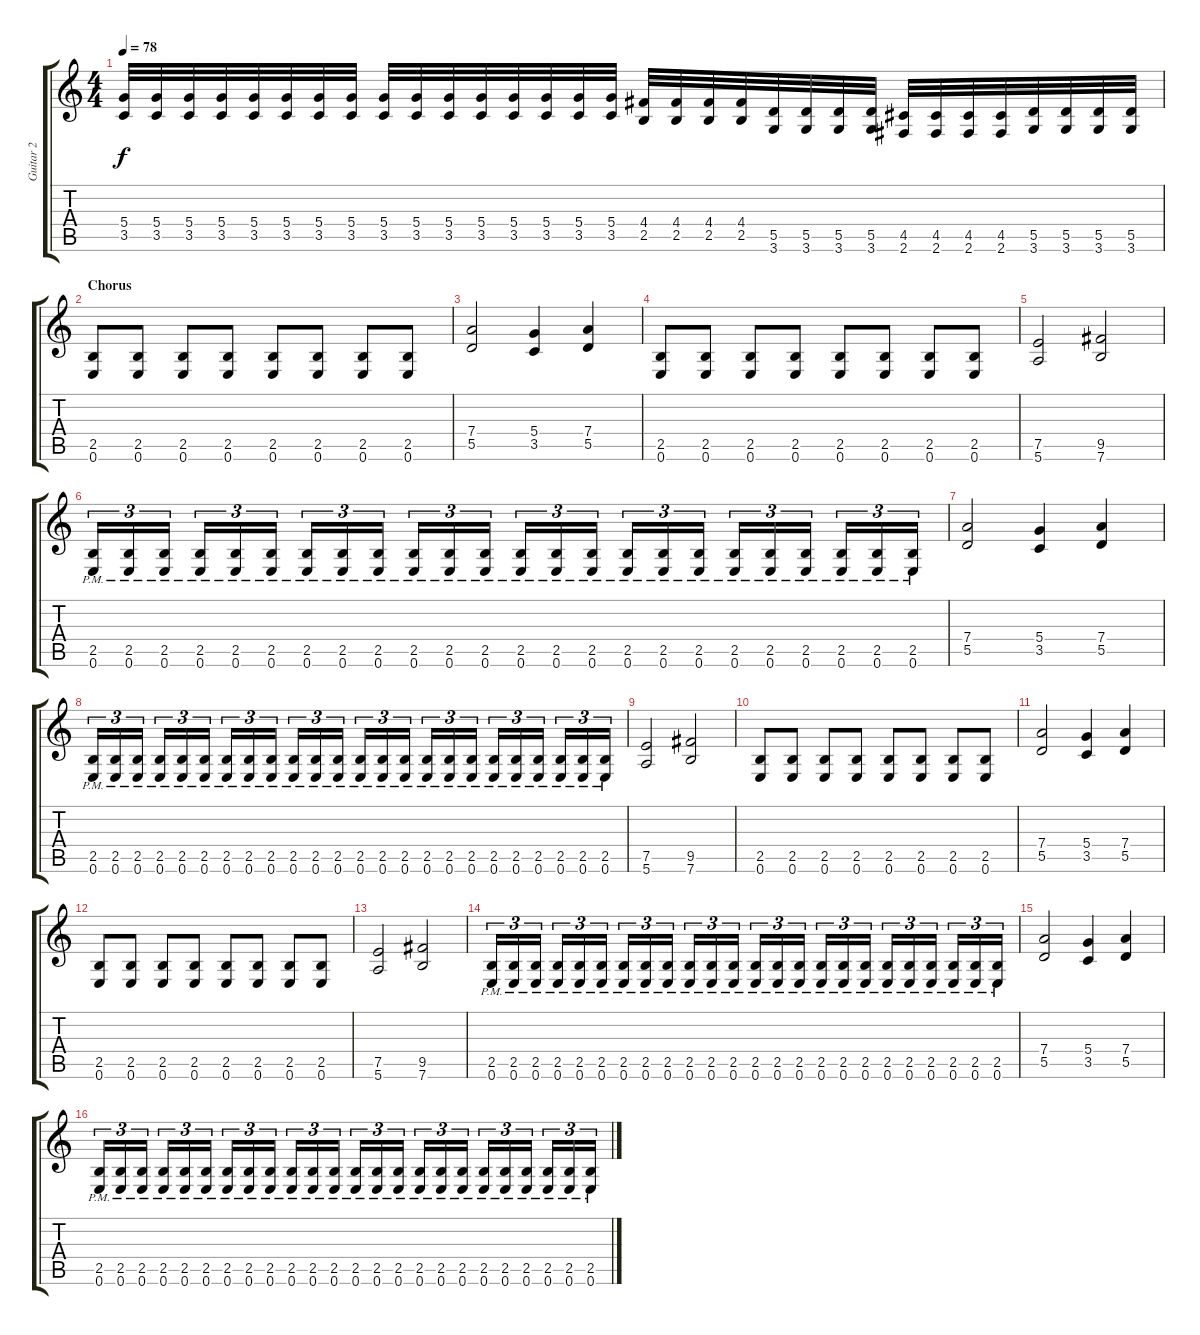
\track ("Guitar 2" "Guitar 2") {instrument distortionguitar}
\staff {score tabs}
\tuning (E4 B3 G3 D3 A2 E2) {hide}
\ts (4 4)
\tempo 78
\clef g2
\ks c
(5.4 3.5).32{dy f} (5.4 3.5).32 (5.4 3.5).32 (5.4 3.5).32 (5.4 3.5).32 (5.4 3.5).32 (5.4 3.5).32 (5.4 3.5).32 (5.4 3.5).32 (5.4 3.5).32 (5.4 3.5).32 (5.4 3.5).32 (5.4 3.5).32 (5.4 3.5).32 (5.4 3.5).32 (5.4 3.5).32 (4.4 2.5).32 (4.4 2.5).32 (4.4 2.5).32 (4.4 2.5).32 (5.5 3.6).32 (5.5 3.6).32 (5.5 3.6).32 (5.5 3.6).32 (4.5 2.6).32 (4.5 2.6).32 (4.5 2.6).32 (4.5 2.6).32 (5.5 3.6).32 (5.5 3.6).32 (5.5 3.6).32 (5.5 3.6).32 |
\section ("" "Chorus")
(2.5 0.6).8 (2.5 0.6).8 (2.5 0.6).8 (2.5 0.6).8 (2.5 0.6).8 (2.5 0.6).8 (2.5 0.6).8 (2.5 0.6).8 |
(7.4 5.5).2 (5.4 3.5).4 (7.4 5.5).4 |
(2.5 0.6).8 (2.5 0.6).8 (2.5 0.6).8 (2.5 0.6).8 (2.5 0.6).8 (2.5 0.6).8 (2.5 0.6).8 (2.5 0.6).8 |
(7.5 5.6).2 (9.5 7.6).2 |
(2.5{pm} 0.6).16{tu (3 2)} (2.5{pm} 0.6).16{tu (3 2)} (2.5{pm} 0.6).16{tu (3 2)} (2.5{pm} 0.6).16{tu (3 2)} (2.5{pm} 0.6).16{tu (3 2)} (2.5{pm} 0.6).16{tu (3 2)} (2.5{pm} 0.6).16{tu (3 2)} (2.5{pm} 0.6).16{tu (3 2)} (2.5{pm} 0.6).16{tu (3 2)} (2.5{pm} 0.6).16{tu (3 2)} (2.5{pm} 0.6).16{tu (3 2)} (2.5{pm} 0.6).16{tu (3 2)} (2.5{pm} 0.6).16{tu (3 2)} (2.5{pm} 0.6).16{tu (3 2)} (2.5{pm} 0.6).16{tu (3 2)} (2.5{pm} 0.6).16{tu (3 2)} (2.5{pm} 0.6).16{tu (3 2)} (2.5{pm} 0.6).16{tu (3 2)} (2.5{pm} 0.6).16{tu (3 2)} (2.5{pm} 0.6).16{tu (3 2)} (2.5{pm} 0.6).16{tu (3 2)} (2.5{pm} 0.6).16{tu (3 2)} (2.5{pm} 0.6).16{tu (3 2)} (2.5{pm} 0.6).16{tu (3 2)} |
(7.4 5.5).2 (5.4 3.5).4 (7.4 5.5).4 |
(2.5{pm} 0.6).16{tu (3 2)} (2.5{pm} 0.6).16{tu (3 2)} (2.5{pm} 0.6).16{tu (3 2)} (2.5{pm} 0.6).16{tu (3 2)} (2.5{pm} 0.6).16{tu (3 2)} (2.5{pm} 0.6).16{tu (3 2)} (2.5{pm} 0.6).16{tu (3 2)} (2.5{pm} 0.6).16{tu (3 2)} (2.5{pm} 0.6).16{tu (3 2)} (2.5{pm} 0.6).16{tu (3 2)} (2.5{pm} 0.6).16{tu (3 2)} (2.5{pm} 0.6).16{tu (3 2)} (2.5{pm} 0.6).16{tu (3 2)} (2.5{pm} 0.6).16{tu (3 2)} (2.5{pm} 0.6).16{tu (3 2)} (2.5{pm} 0.6).16{tu (3 2)} (2.5{pm} 0.6).16{tu (3 2)} (2.5{pm} 0.6).16{tu (3 2)} (2.5{pm} 0.6).16{tu (3 2)} (2.5{pm} 0.6).16{tu (3 2)} (2.5{pm} 0.6).16{tu (3 2)} (2.5{pm} 0.6).16{tu (3 2)} (2.5{pm} 0.6).16{tu (3 2)} (2.5{pm} 0.6).16{tu (3 2)} |
(7.5 5.6).2 (9.5 7.6).2 |
(2.5 0.6).8 (2.5 0.6).8 (2.5 0.6).8 (2.5 0.6).8 (2.5 0.6).8 (2.5 0.6).8 (2.5 0.6).8 (2.5 0.6).8 |
(7.4 5.5).2 (5.4 3.5).4 (7.4 5.5).4 |
(2.5 0.6).8 (2.5 0.6).8 (2.5 0.6).8 (2.5 0.6).8 (2.5 0.6).8 (2.5 0.6).8 (2.5 0.6).8 (2.5 0.6).8 |
(7.5 5.6).2 (9.5 7.6).2 |
(2.5{pm} 0.6).16{tu (3 2)} (2.5{pm} 0.6).16{tu (3 2)} (2.5{pm} 0.6).16{tu (3 2)} (2.5{pm} 0.6).16{tu (3 2)} (2.5{pm} 0.6).16{tu (3 2)} (2.5{pm} 0.6).16{tu (3 2)} (2.5{pm} 0.6).16{tu (3 2)} (2.5{pm} 0.6).16{tu (3 2)} (2.5{pm} 0.6).16{tu (3 2)} (2.5{pm} 0.6).16{tu (3 2)} (2.5{pm} 0.6).16{tu (3 2)} (2.5{pm} 0.6).16{tu (3 2)} (2.5{pm} 0.6).16{tu (3 2)} (2.5{pm} 0.6).16{tu (3 2)} (2.5{pm} 0.6).16{tu (3 2)} (2.5{pm} 0.6).16{tu (3 2)} (2.5{pm} 0.6).16{tu (3 2)} (2.5{pm} 0.6).16{tu (3 2)} (2.5{pm} 0.6).16{tu (3 2)} (2.5{pm} 0.6).16{tu (3 2)} (2.5{pm} 0.6).16{tu (3 2)} (2.5{pm} 0.6).16{tu (3 2)} (2.5{pm} 0.6).16{tu (3 2)} (2.5{pm} 0.6).16{tu (3 2)} |
(7.4 5.5).2 (5.4 3.5).4 (7.4 5.5).4 |
(2.5{pm} 0.6).16{tu (3 2)} (2.5{pm} 0.6).16{tu (3 2)} (2.5{pm} 0.6).16{tu (3 2)} (2.5{pm} 0.6).16{tu (3 2)} (2.5{pm} 0.6).16{tu (3 2)} (2.5{pm} 0.6).16{tu (3 2)} (2.5{pm} 0.6).16{tu (3 2)} (2.5{pm} 0.6).16{tu (3 2)} (2.5{pm} 0.6).16{tu (3 2)} (2.5{pm} 0.6).16{tu (3 2)} (2.5{pm} 0.6).16{tu (3 2)} (2.5{pm} 0.6).16{tu (3 2)} (2.5{pm} 0.6).16{tu (3 2)} (2.5{pm} 0.6).16{tu (3 2)} (2.5{pm} 0.6).16{tu (3 2)} (2.5{pm} 0.6).16{tu (3 2)} (2.5{pm} 0.6).16{tu (3 2)} (2.5{pm} 0.6).16{tu (3 2)} (2.5{pm} 0.6).16{tu (3 2)} (2.5{pm} 0.6).16{tu (3 2)} (2.5{pm} 0.6).16{tu (3 2)} (2.5{pm} 0.6).16{tu (3 2)} (2.5{pm} 0.6).16{tu (3 2)} (2.5{pm} 0.6).16{tu (3 2)}
